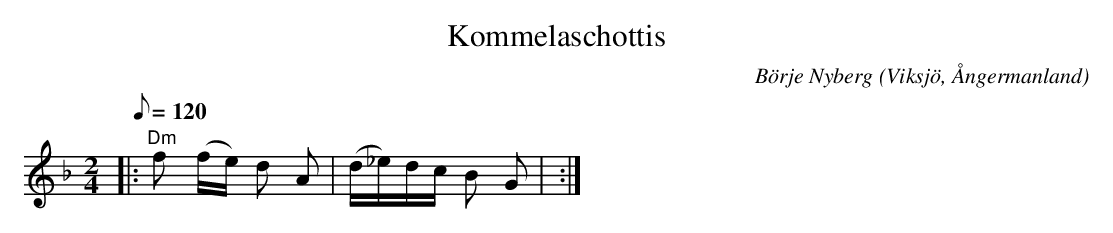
X:1
T:Kommelaschottis
C:Börje Nyberg
O:Viksjö, Ångermanland
M:2/4
L:1/8
Q:120
K:Dm
|: "Dm"f (f/2e/2) d A | (d/2_e/2)d/2c/2 B G | :|
